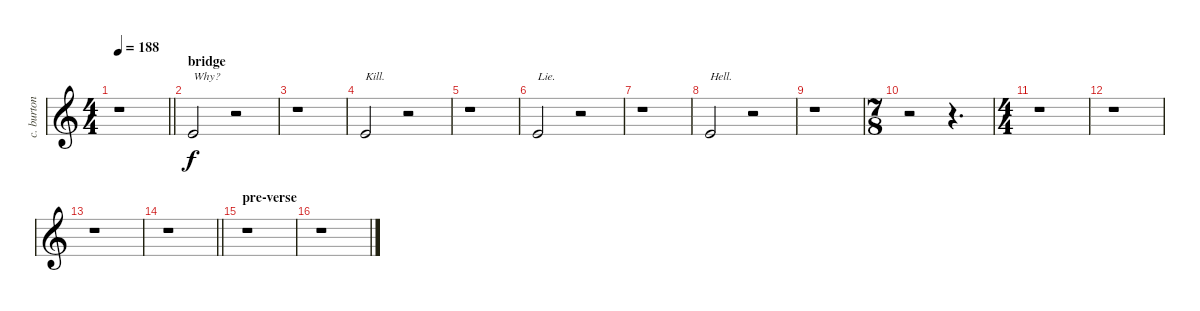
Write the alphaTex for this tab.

\track ("c. burton - bckg. vocals" "c. burton ") {instrument tenorsax}
\staff {score}
\tuning (E4 B3 G3 D3 A2 E2) {hide}
\ts (4 4)
\tempo 188
\clef g2
\barLineRight lightlight
\ks c
r.1{dy f} |
\section ("" "bridge")
0.1.2{txt "Why?"} r.2 |
r.1 |
0.1.2{txt "Kill."} r.2 |
r.1 |
0.1.2{txt "Lie."} r.2 |
r.1 |
0.1.2{txt "Hell."} r.2 |
r.1 |
\ts (7 8)
r.2 r.4{d} |
\ts (4 4)
r.1 |
r.1 |
r.1 |
\barLineRight lightlight
r.1 |
\section ("" "pre-verse")
r.1 |
r.1
